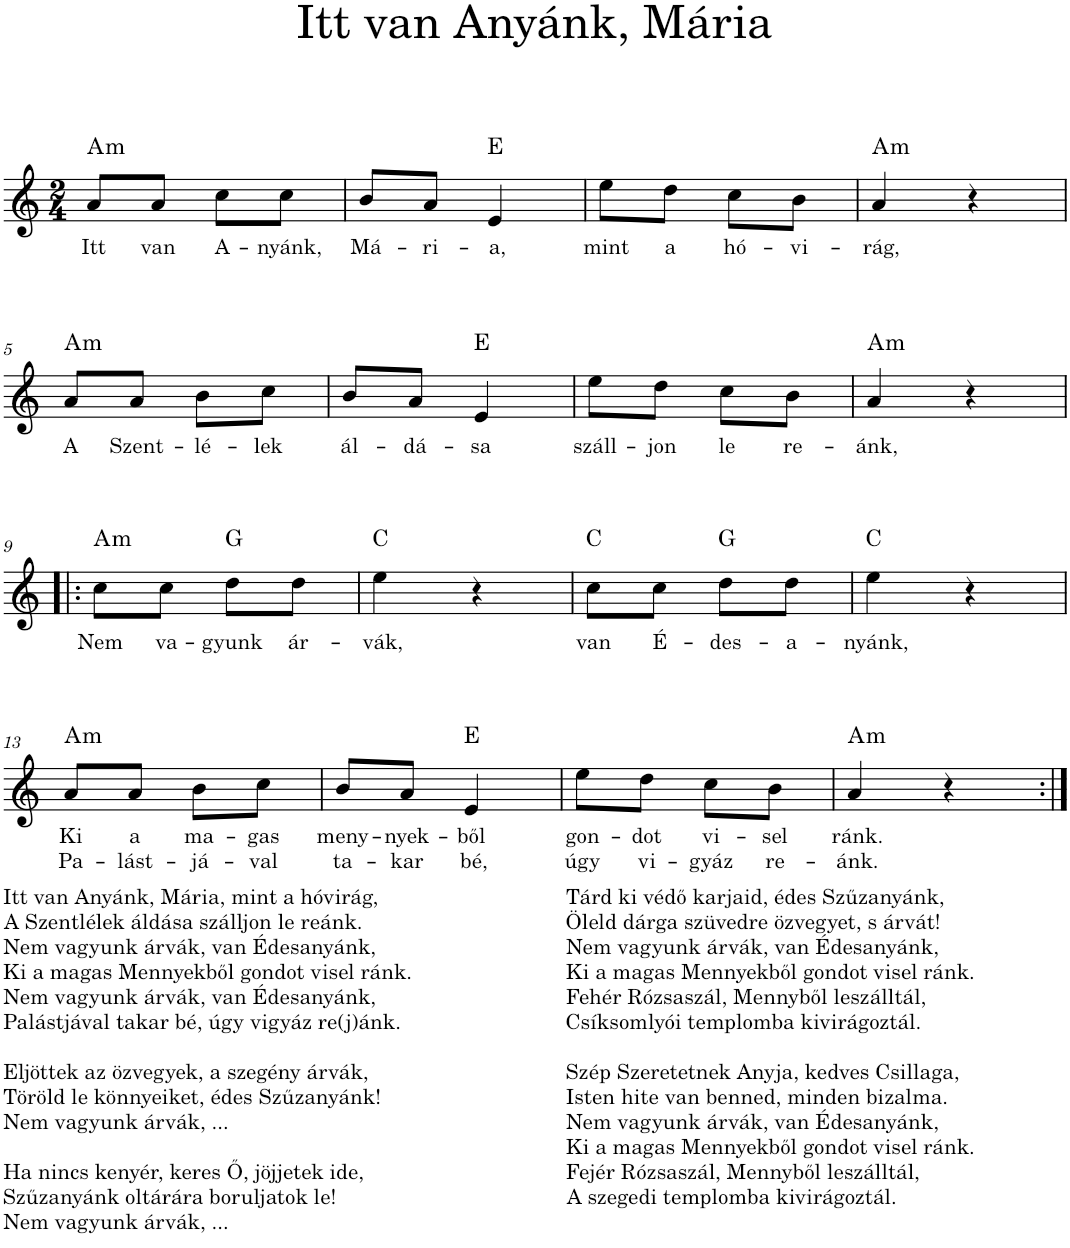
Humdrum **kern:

**kern	**text	**text	**harte
*part1	*part1	*part1	*part1
*staff1	*staff1	*staff1	*
*I"Piano	*	*	*
*I'Pno.	*	*	*
*clefG2	*	*	*
*k[]	*	*	*
*M2/4	*	*	*
=1	=1	=1	=1
!	!LO:LY:b	!	!LO:H:kt=m
8a/L	Itt	.	A:min
!	!LO:LY:b	!	!
8a/J	van	.	.
!	!LO:LY:b	!	!
8cc\L	A-	.	.
!	!LO:LY:b	!	!
8cc\J	-nyánk,	.	.
=2	=2	=2	=2
!	!LO:LY:b	!	!
8b/L	Má-	.	.
!	!LO:LY:b	!	!
8a/J	-ri-	.	.
!	!LO:LY:b	!	!
4e/	-a,	.	E:maj
=3	=3	=3	=3
!	!LO:LY:b	!	!
8ee\L	mint	.	.
!	!LO:LY:b	!	!
8dd\J	a	.	.
!	!LO:LY:b	!	!
8cc\L	hó-	.	.
!	!LO:LY:b	!	!
8b\J	-vi-	.	.
=4	=4	=4	=4
!	!LO:LY:b	!	!LO:H:kt=m
4a/	-rág,	.	A:min
4r	.	.	.
!!LO:LB:g=z
=5	=5	=5	=5
!	!LO:LY:b	!	!LO:H:kt=m
8a/L	A	.	A:min
!	!LO:LY:b	!	!
8a/J	Szent-	.	.
!	!LO:LY:b	!	!
8b\L	-lé-	.	.
!	!LO:LY:b	!	!
8cc\J	-lek	.	.
=6	=6	=6	=6
!	!LO:LY:b	!	!
8b/L	ál-	.	.
!	!LO:LY:b	!	!
8a/J	-dá-	.	.
!	!LO:LY:b	!	!
4e/	-sa	.	E:maj
=7	=7	=7	=7
!	!LO:LY:b	!	!
8ee\L	száll-	.	.
!	!LO:LY:b	!	!
8dd\J	-jon	.	.
!	!LO:LY:b	!	!
8cc\L	le	.	.
!	!LO:LY:b	!	!
8b\J	re-	.	.
=8	=8	=8	=8
!	!LO:LY:b	!	!LO:H:kt=m
4a/	-ánk,	.	A:min
4r	.	.	.
!!LO:LB:g=z
=9!|:	=9!|:	=9!|:	=9!|:
!	!LO:LY:b	!	!LO:H:kt=m
8cc\L	Nem	.	A:min
!	!LO:LY:b	!	!
8cc\J	va-	.	.
!	!LO:LY:b	!	!
8dd\L	-gyunk	.	G:maj
!	!LO:LY:b	!	!
8dd\J	ár-	.	.
=10	=10	=10	=10
!	!LO:LY:b	!	!
4ee\	-vák,	.	C:maj
4r	.	.	.
=11	=11	=11	=11
!	!LO:LY:b	!	!
8cc\L	van	.	C:maj
!	!LO:LY:b	!	!
8cc\J	É-	.	.
!	!LO:LY:b	!	!
8dd\L	-des-	.	G:maj
!	!LO:LY:b	!	!
8dd\J	-a-	.	.
=12	=12	=12	=12
!	!LO:LY:b	!	!
4ee\	-nyánk,	.	C:maj
4r	.	.	.
!!LO:LB:g=z
=13	=13	=13	=13
!	!LO:LY:b	!LO:LY:b	!LO:H:kt=m
8a/L	Ki	Pa-	A:min
!	!LO:LY:b	!LO:LY:b	!
8a/J	a	-lást-	.
!	!LO:LY:b	!LO:LY:b	!
8b\L	ma-	-já-	.
!	!LO:LY:b	!LO:LY:b	!
8cc\J	-gas	-val	.
=14	=14	=14	=14
!	!LO:LY:b	!LO:LY:b	!
8b/L	meny-	ta-	.
!	!LO:LY:b	!LO:LY:b	!
8a/J	-nyek-	-kar	.
!	!LO:LY:b	!LO:LY:b	!
4e/	-ből	bé,	E:maj
=15	=15	=15	=15
!	!LO:LY:b	!LO:LY:b	!
8ee\L	gon-	úgy	.
!	!LO:LY:b	!LO:LY:b	!
8dd\J	-dot	vi-	.
!	!LO:LY:b	!LO:LY:b	!
8cc\L	vi-	-gyáz	.
!	!LO:LY:b	!LO:LY:b	!
8b\J	-sel	re-	.
=16	=16	=16	=16
!	!LO:LY:b	!LO:LY:b	!LO:H:kt=m
4a/	ránk.	-ánk.	A:min
4r	.	.	.
=:|!	=:|!	=:|!	=:|!
*-	*-	*-	*-
